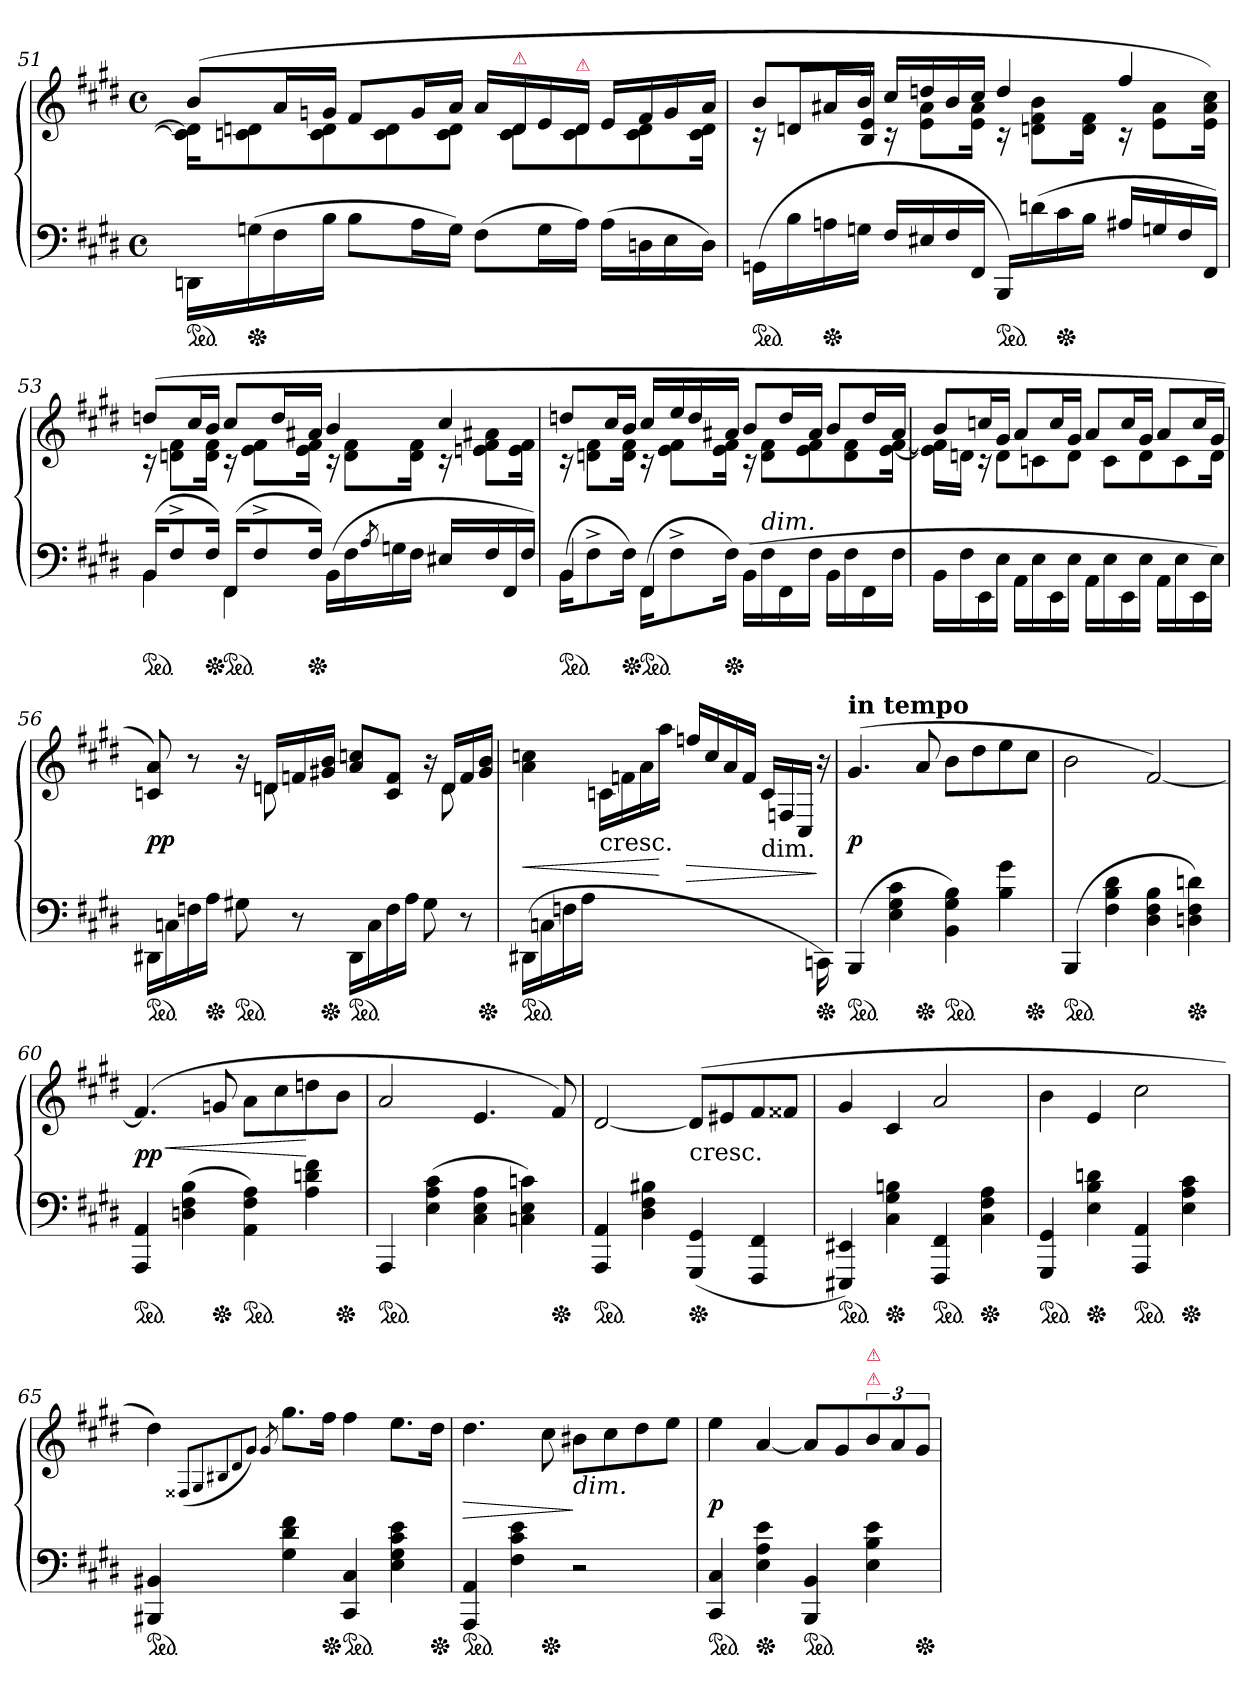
**kern	**kern	**dynam
*part1	*part1	*part1
*staff2	*staff1	*staff1/2
*clefF4	*clefG2	*
*k[f#c#g#d#]	*k[f#c#g#d#]	*
*E:	*E:	*
*M4/4	*M4/4	*
*met(c)	*met(c)	*
=51	=51	=51
*	*^	*
*ped	*	*	*
16DDn/LL	(>8bL	16cn] 16dn]KL	.
*Xped	*	*	*
(>16Gn\	.	8c 8d	.
16F#\	16aL	.	.
16B\JJ	16gnJJ	8c 8d	.
8BL	8f#L	.	.
.	.	8c 8d	.
16AL	16gL	.	.
16GJJ)	16aJJ	8c 8dJ	.
(>8F#L	16aLL	.	.
!	!LO:TX:a:color=crimson:t=⚠	!	!
.	16d	8c 8dL	.
16GL	16e	.	.
!	!LO:TX:a:color=crimson:t=⚠	!	!
16AJJ)	16dJJ	8c 8d	.
(>16ALL	16eLL	.	.
16Dn	16f#	8c 8d	.
16E	16g	.	.
16DJJ)	16aJJ	16c 16dJk	.
=52	=52	=52	=52
*ped	*	*	*
(<16GGnLL	8bL	16r	.
16B\	.	8dn/L	.
*Xped	*	*	*
16An\	16a#XL	.	.
16Gn\JJ	16bJJ	16B/ 16e/Jk	.
16F#LL	16cc#LL	16rc	.
16E#X	16ddn	8e 8a#L	.
16F#	16b	.	.
16FF#JJ	16cc#JJ	16e 16a#Jk	.
*ped	*	*	*
16BBB/LL)	4dd	16rc	.
(>16dn\	.	8dn 8f# 8bL	.
*Xped	*	*	*
16c#\	.	.	.
16B\JJ	.	16d 16f#Jk	.
16A#XLL	4ff#	16rc	.
16Gn	.	8e 8a#L	.
16F#	.	.	.
16FF#JJ)	.	16e 16a# 16cc#Jk)	.
=53	=53	=53	=53
*^	*	*	*
*ped	*	*	*	*
(<16BBKL	4BB	(>8ddnL	16rc	.
8F#^<	.	.	8dn 8f#L	.
.	.	16cc#L	.	.
*Xped	*	*	*	*
16F#Jk)	.	16bJJ	16d 16f#Jk	.
*ped	*	*	*	*
(<16FF#KL	4FF#	8cc#L	16rc	.
8F#^<	.	.	8e 8f#L	.
.	.	16ddL	.	.
*Xped	*	*	*	*
16F#Jk)	.	16a#XJJ	16e 16f#Jk	.
(<16BB\LL	2rcyy	4b	16rc	.
16F#	.	.	8d 8f#L	.
8qA/	.	.	.	.
16Gn	.	.	.	.
16F#JJ	.	.	16d 16f#Jk	.
16E#X/LL	.	4cc#	16rc	.
16F#	.	.	8en 8f# 8a#XL	.
16FF#	.	.	.	.
16F#JJ)	.	.	16e 16f#Jk	.
=54	=54	=54	=54	=54
*ped	*	*	*	*
(>16BB\KL	4BB/	8ddnL	16rc	.
8F#^>	.	.	8dn 8f#L	.
.	.	16cc#L	.	.
*Xped	*	*	*	*
16F#Jk)	.	16bJJ	16d 16f#Jk	.
*ped	*	*	*	*
(>16FF#\KL	4FF#/	16cc#LL	16rc	.
8F#^>	.	16ee	8e 8f#L	.
.	.	16dd	.	.
*Xped	*	*	*	*
16F#Jk)	.	16a#XJJ	16e 16f#Jk	.
(>16BB\LL	2ryy	8bL	16rc	.
!LO:TX:a:i:t=dim.	!	!	!	!
16F#	.	.	8d 8f#L	.
16FF#	.	16ddL	.	.
16F#JJ	.	16a#JJ	8e 8f#	.
16BB\LL	.	8bL	.	.
16F#	.	.	8d 8f#	.
16FF#	.	16ddL	.	.
16F#JJ	.	16a#JJ	[16e [16f#Jk	.
*v	*v	*	*	*
=55	=55	=55	=55
16BB\LL	8bL	16e] 16f#]LL	.
16F#	.	16dnJJ	.
16EE	16ccnL	16rc	.
16EJJ	16g#JJ	8dL	.
16AA\LL	8aL	.	.
16E	.	8cn	.
16EE	16ccL	.	.
16EJJ	16g#JJ	8dJ	.
16AA\LL	8aL	.	.
16E	.	8cL	.
16EE	16ccL	.	.
16EJJ	16g#JJ	8d	.
16AA\LL	8aL	.	.
16E	.	8c	.
16EE	16ccL	.	.
16EJJ)	16g#JJ	16dJk	.
=56	=56	=56	=56
*ped	*	*	*
16DD#X\LL	8cn 8a)	4rAyy	pp
16Cn	.	.	.
16Fn	8r	.	.
*Xped	*	*	*
16AJJ	.	.	.
*ped	*	*	*
8G#X	16r	16rAyy	.
.	16dnLL	8dn	.
8r	16fn	.	.
*Xped	*	*	*
.	16g#X 16bJJ	16rcyy	.
*ped	*	*	*
16DD#\LL	8a 8ccnL	4rcyy	.
16C	.	.	.
16F	8c 8fJ	.	.
16AJJ	.	.	.
8G#	16r	16rcyy	.
.	16dLL	8d	.
8r	16f	.	.
*Xped	*	*	*
.	16g# 16bJJ	16rcyy	.
=57	=57	=57	=57
!	!LO:TX:a:i:t=ritenuto	!	!
*	*v	*v	*
*ped	*	*
(>16DD#X\LL	4a 4ccn	<
16Cn	.	.
16Fn	.	.
16AJJ	.	.
!	!LO:TX:c:t=cresc.	!
2rAyy	16cnLL	.
.	16fn	.
.	16a	.
.	16aaJJ	[
.	16ffn/LL	>
.	16cc	.
.	16a	.
.	16fJJ	.
!	!LO:TX:c:t=dim.	!
8.ryy	16cLL	.
.	16Fn	.
.	16C#/JJ	.
*Xped	*	*
16CCn\)	16r	]
=58	=58	=58
!	!LO:TX:a:B:t=in tempo	!
*ped	*	*
(>4BBB	(>4.g#	p
4E 4G# 4c#	.	.
*Xped	*	*
.	8a	.
*ped	*	*
4BB 4G# 4B)	8bL	.
.	8dd#	.
4B 4g#	8ee	.
*Xped	*	*
.	8cc#J	.
=59	=59	=59
*ped	*	*
(>4BBB	2b	.
4F# 4B 4d#	.	.
4D# 4F# 4B	[2f#)	.
*Xped	*	*
4Dn 4F# 4dn)	.	.
=60	=60	=60
*ped	*	*
4AAA 4AA	(>4.f#]	< pp
(>4Dn 4F# 4B	.	.
*Xped	*	*
.	8gn	.
*ped	*	*
4AA 4F# 4A)	8aL	.
.	8cc#	.
4A 4dn 4f#	8ddn	[
*Xped	*	*
.	8bJ	.
=61	=61	=61
*ped	*	*
4AAA	2a	.
(>4E 4A 4c#	.	.
4C# 4E 4A	4.e	.
4Cn 4E 4cn)	.	.
*Xped	*	*
.	8f#)	.
=62	=62	=62
*ped	*	*
4AAA 4AA	[2d#	.
4D# 4F# 4B#X	.	.
!	!LO:TX:c:t=cresc.	!
*Xped	*	*
(<4GGG# 4GG#	(>8d#L]	.
.	8e#X	.
4FFF# 4FF#	8f#	.
.	8f##XJ	.
=63	=63	=63
*ped	*	*
4EEE#X 4EE#X)	4g#	.
*Xped	*	*
4C# 4G# 4Bn	4c#	.
*ped	*	*
4FFF# 4FF#	2a	.
*Xped	*	*
4C# 4F# 4A	.	.
=64	=64	=64
*ped	*	*
4GGG# 4GG#	4b	.
*Xped	*	*
4E 4B 4dn	4e	.
*ped	*	*
4AAA 4AA	2cc#	.
*Xped	*	*
4E 4A 4c#	.	.
=65	=65	=65
*ped	*	*
4BBB#X 4BB#X	4dd#)	.
.	(<8qF##X/L	.
.	8qG#/	.
.	8qB#X/	.
.	8qd#/	.
.	8qg#/J)	.
.	8qg#/	.
4G# 4d# 4f#	8.gg#L	.
*Xped	*	*
.	16ff#Jk	.
*ped	*	*
4CC# 4C#	4ff#	.
4E 4G# 4c# 4e	8.eeL	.
*Xped	*	*
.	16dd#Jk	.
=66	=66	=66
*ped	*	*
4AAA 4AA	4.dd#	>
4F# 4c# 4e	.	.
*Xped	*	*
.	8cc#	.
!	!LO:TX:b:i:t=dim.	!
2r	8b#XL	]
.	8cc#	.
.	8dd#	.
.	8eeJ	.
=67	=67	=67
*ped	*	*
4CC# 4C#	4ee	p
*Xped	*	*
4E 4A 4e	[4a	.
*ped	*	*
4BBB 4BB	8aL]	.
.	8g#	.
!	!LO:TX:a:color=crimson:t=⚠	!
!	!LO:TX:a:color=crimson:t=⚠	!
4E 4B 4e	12b	.
.	12a	.
*Xped	*	*
.	12g#J	.
=	=	=
*-	*-	*-
